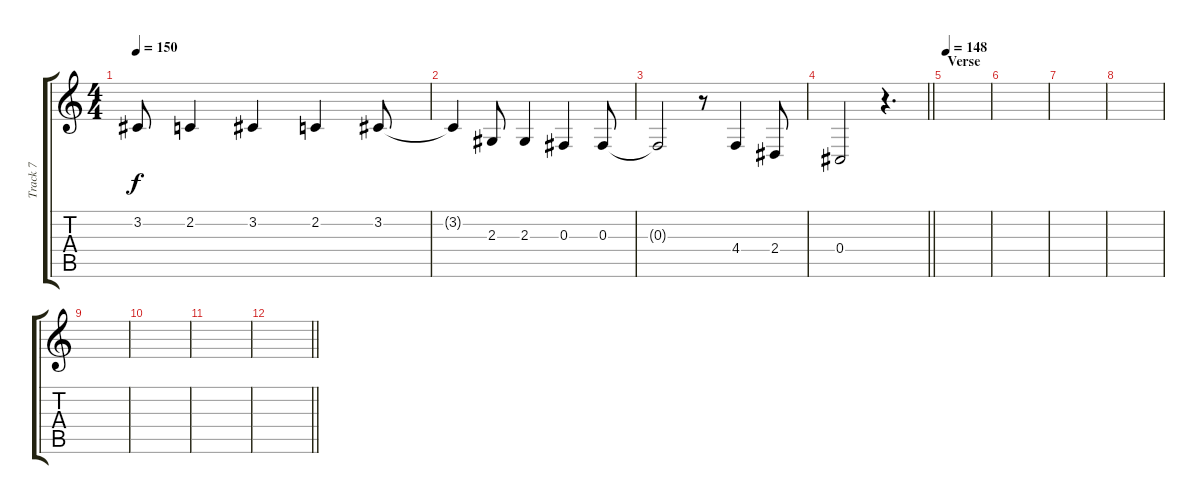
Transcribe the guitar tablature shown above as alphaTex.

\track ("Track 7" "Track 7") {instrument baritonesax}
\staff {score tabs}
\tuning (Eb4 Bb3 Gb3 Db3 Ab2 Db2) {hide}
\ts (4 4)
\tempo 150
\clef g2
\ks c
3.2.8{dy f} 2.2.4 3.2.4 2.2.4 3.2.8 |
3.2{t}.4 2.3.8 2.3.4 0.3.4 0.3.8 |
0.3{t}.2 r.8 4.4.4 2.4.8 |
\barLineRight lightlight
0.4.2 r.4{d} |
\section ("" "Verse")
\tempo 148
|
|
|
|
|
|
|
\barLineRight lightlight
